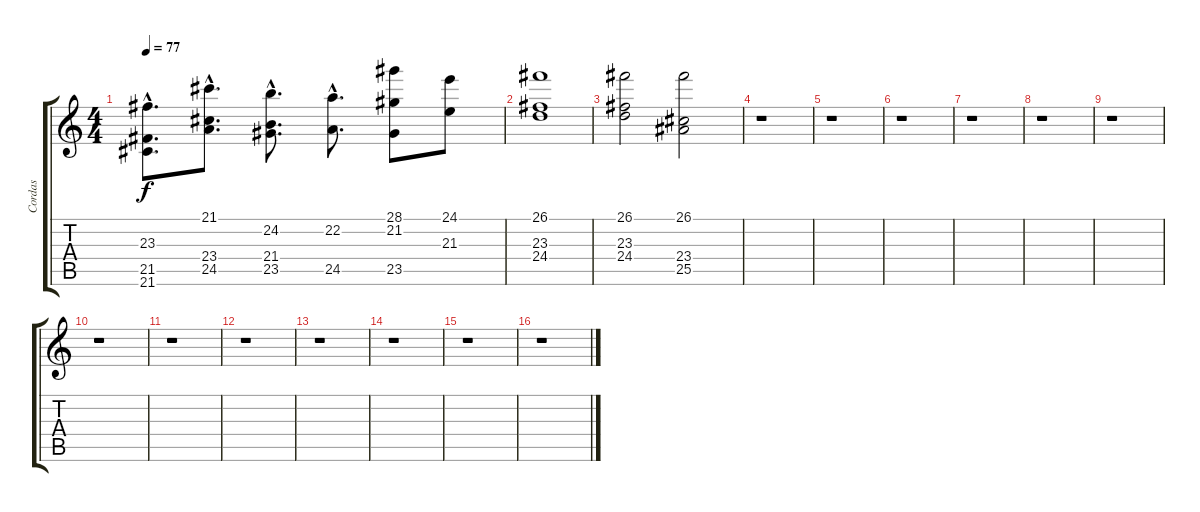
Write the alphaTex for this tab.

\track ("Cordas" "Cordas") {instrument stringensemble1}
\staff {score tabs}
\tuning (E4 B3 G3 D3 A2 E2) {hide}
\ts (4 4)
\tempo 77
\clef g2
\ks c
(23.3{hac} 21.5{hac} 21.6{hac}).8{d dy f} (21.1{hac} 23.4{hac} 24.5{hac}).8{d} (24.2{hac} 21.4{hac} 23.5{hac}).8{d} (22.2{hac} 24.5{hac}).8{d} (28.1 21.2 23.5).8 (24.1 21.3).8 |
(26.1 23.3 24.4).1 |
(26.1 23.3 24.4).2 (26.1 23.4 25.5).2 |
r.1 |
r.1 |
r.1 |
r.1 |
r.1 |
r.1 |
r.1 |
r.1 |
r.1 |
r.1 |
r.1 |
r.1 |
r.1
